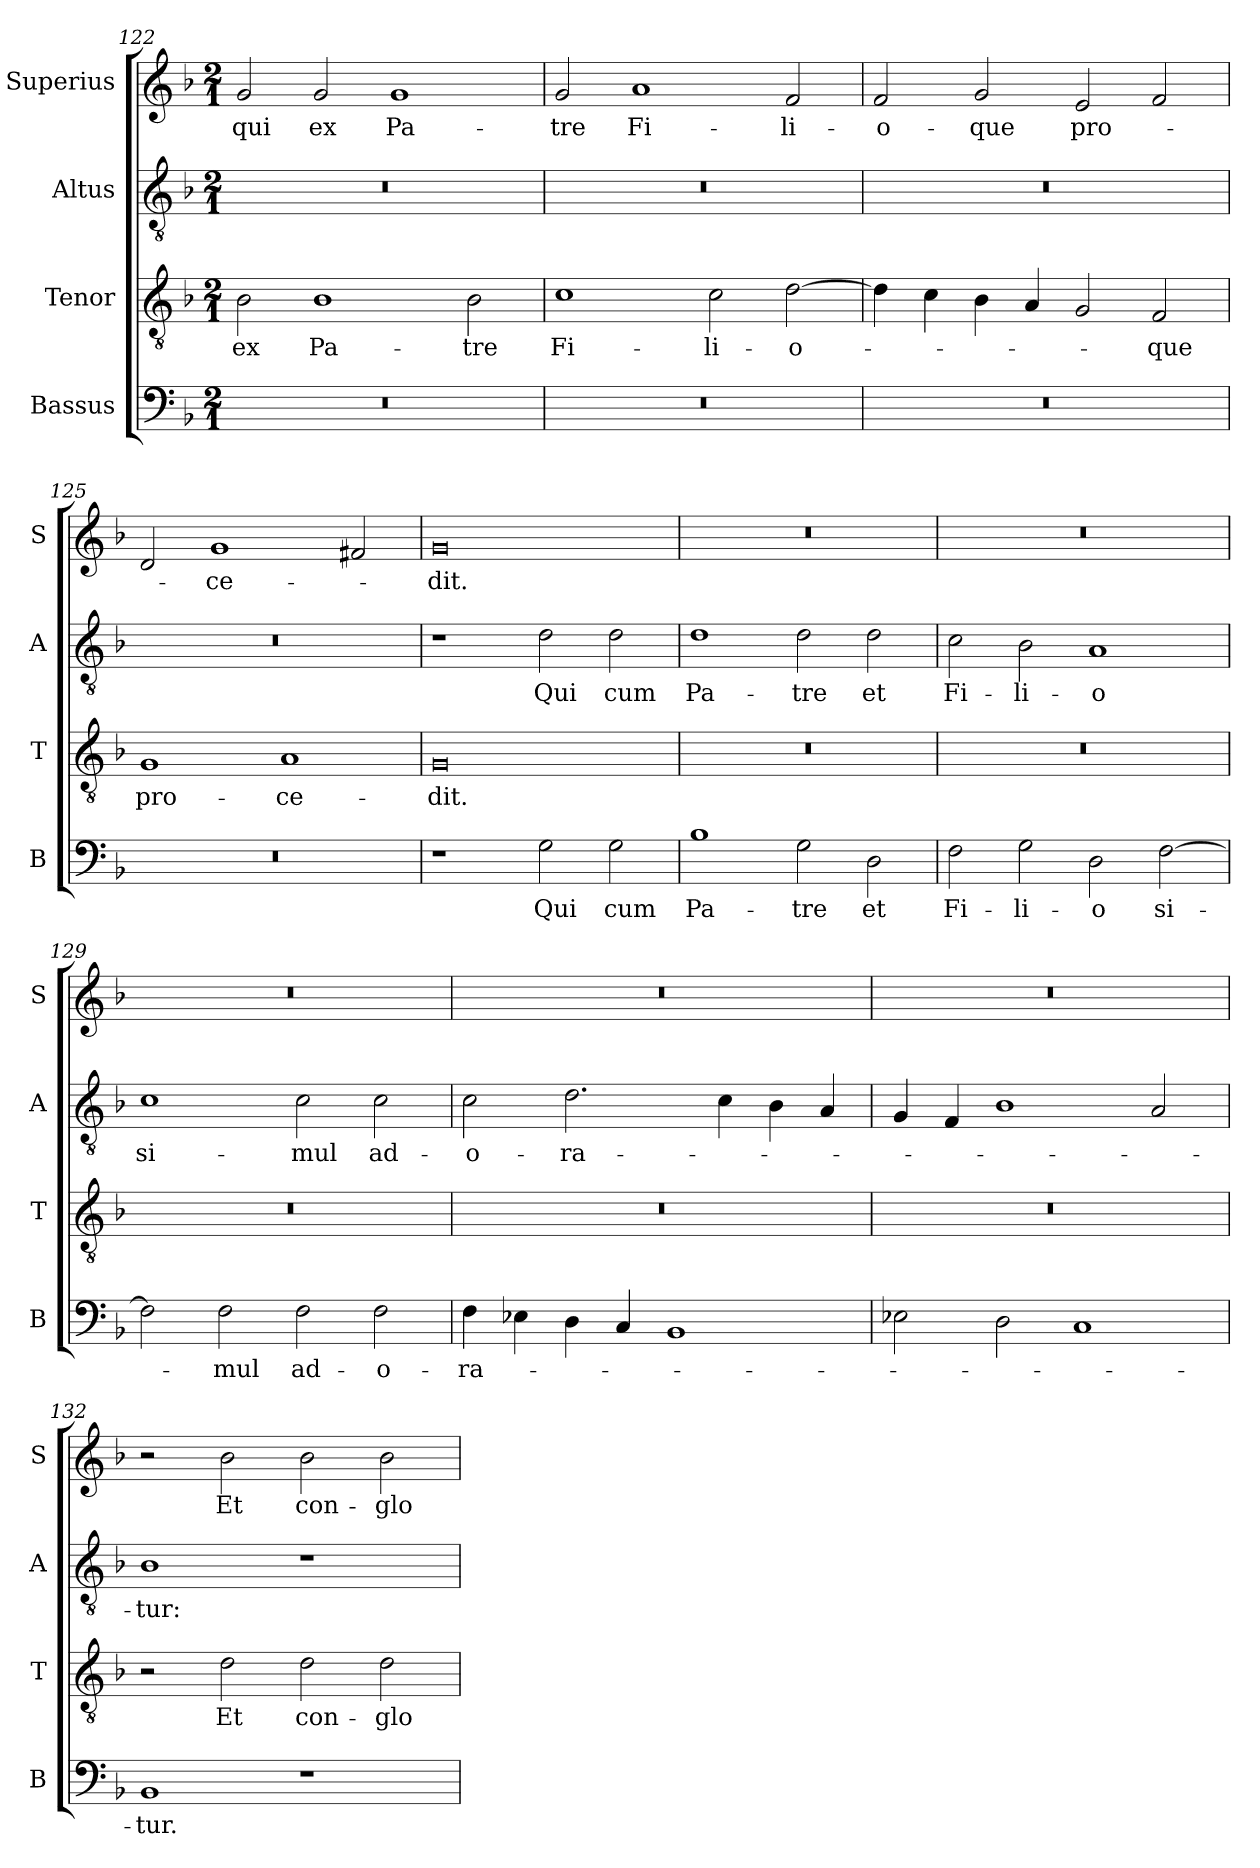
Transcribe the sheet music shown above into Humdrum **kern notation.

**kern	**text	**kern	**text	**kern	**text	**kern	**text
*part4	*part4	*part3	*part3	*part2	*part2	*part1	*part1
*staff4	*staff4	*staff3	*staff3	*staff2	*staff2	*staff1	*staff1
*I"Bassus	*	*I"Tenor	*	*I"Altus	*	*I"Superius	*
*I'B	*	*I'T	*	*I'A	*	*I'S	*
*clefF4	*	*clefGv2	*	*clefGv2	*	*clefG2	*
*k[b-]	*	*k[b-]	*	*k[b-]	*	*k[b-]	*
*M2/1	*	*M2/1	*	*M2/1	*	*M2/1	*
=122	=122	=122	=122	=122	=122	=122	=122
0r	.	2B-	ex	0r	.	2g	qui
.	.	1B-	Pa-	.	.	2g	ex
.	.	.	.	.	.	1g	Pa-
.	.	2B-	-tre	.	.	.	.
=123	=123	=123	=123	=123	=123	=123	=123
0r	.	1c	Fi-	0r	.	2g	-tre
.	.	.	.	.	.	1a	Fi-
.	.	2c	-li-	.	.	.	.
.	.	[2d	-o-	.	.	2f	-li-
=124	=124	=124	=124	=124	=124	=124	=124
0r	.	4d]	.	0r	.	2f	-o-
.	.	4c	.	.	.	.	.
.	.	4B-	.	.	.	2g	-que
.	.	4A	.	.	.	.	.
.	.	2G	.	.	.	2e	pro-
.	.	2F	-que	.	.	2f	.
=125	=125	=125	=125	=125	=125	=125	=125
0r	.	1G	pro-	0r	.	2d	.
.	.	.	.	.	.	1g	-ce-
.	.	1A	-ce-	.	.	.	.
.	.	.	.	.	.	2f#X	.
=126	=126	=126	=126	=126	=126	=126	=126
1r	.	0G	-dit.	1r	.	0g	-dit.
2G	Qui	.	.	2d	Qui	.	.
2G	cum	.	.	2d	cum	.	.
=127	=127	=127	=127	=127	=127	=127	=127
1B-	Pa-	0r	.	1d	Pa-	0r	.
2G	-tre	.	.	2d	-tre	.	.
2D	et	.	.	2d	et	.	.
=128	=128	=128	=128	=128	=128	=128	=128
2F	Fi-	0r	.	2c	Fi-	0r	.
2G	-li-	.	.	2B-	-li-	.	.
2D	-o	.	.	1A	-o	.	.
[2F	si-	.	.	.	.	.	.
=129	=129	=129	=129	=129	=129	=129	=129
2F]	.	0r	.	1c	si-	0r	.
2F	-mul	.	.	.	.	.	.
2F	ad-	.	.	2c	-mul	.	.
2F	-o-	.	.	2c	ad-	.	.
=130	=130	=130	=130	=130	=130	=130	=130
4F	-ra-	0r	.	2c	-o-	0r	.
4E-i	.	.	.	.	.	.	.
4D	.	.	.	2.d	-ra-	.	.
4C	.	.	.	.	.	.	.
1BB-	.	.	.	.	.	.	.
.	.	.	.	4c	.	.	.
.	.	.	.	4B-	.	.	.
.	.	.	.	4A	.	.	.
=131	=131	=131	=131	=131	=131	=131	=131
2E-X	.	0r	.	4G	.	0r	.
.	.	.	.	4F	.	.	.
2D	.	.	.	1B-	.	.	.
1C	.	.	.	.	.	.	.
.	.	.	.	2A	.	.	.
=132	=132	=132	=132	=132	=132	=132	=132
1BB-	-tur.	2r	.	1B-	-tur:	2r	.
.	.	2d	Et	.	.	2b-	Et
1r	.	2d	con-	1r	.	2b-	con-
.	.	2d	-glo-	.	.	2b-	-glo-
=	=	=	=	=	=	=	=
*-	*-	*-	*-	*-	*-	*-	*-
